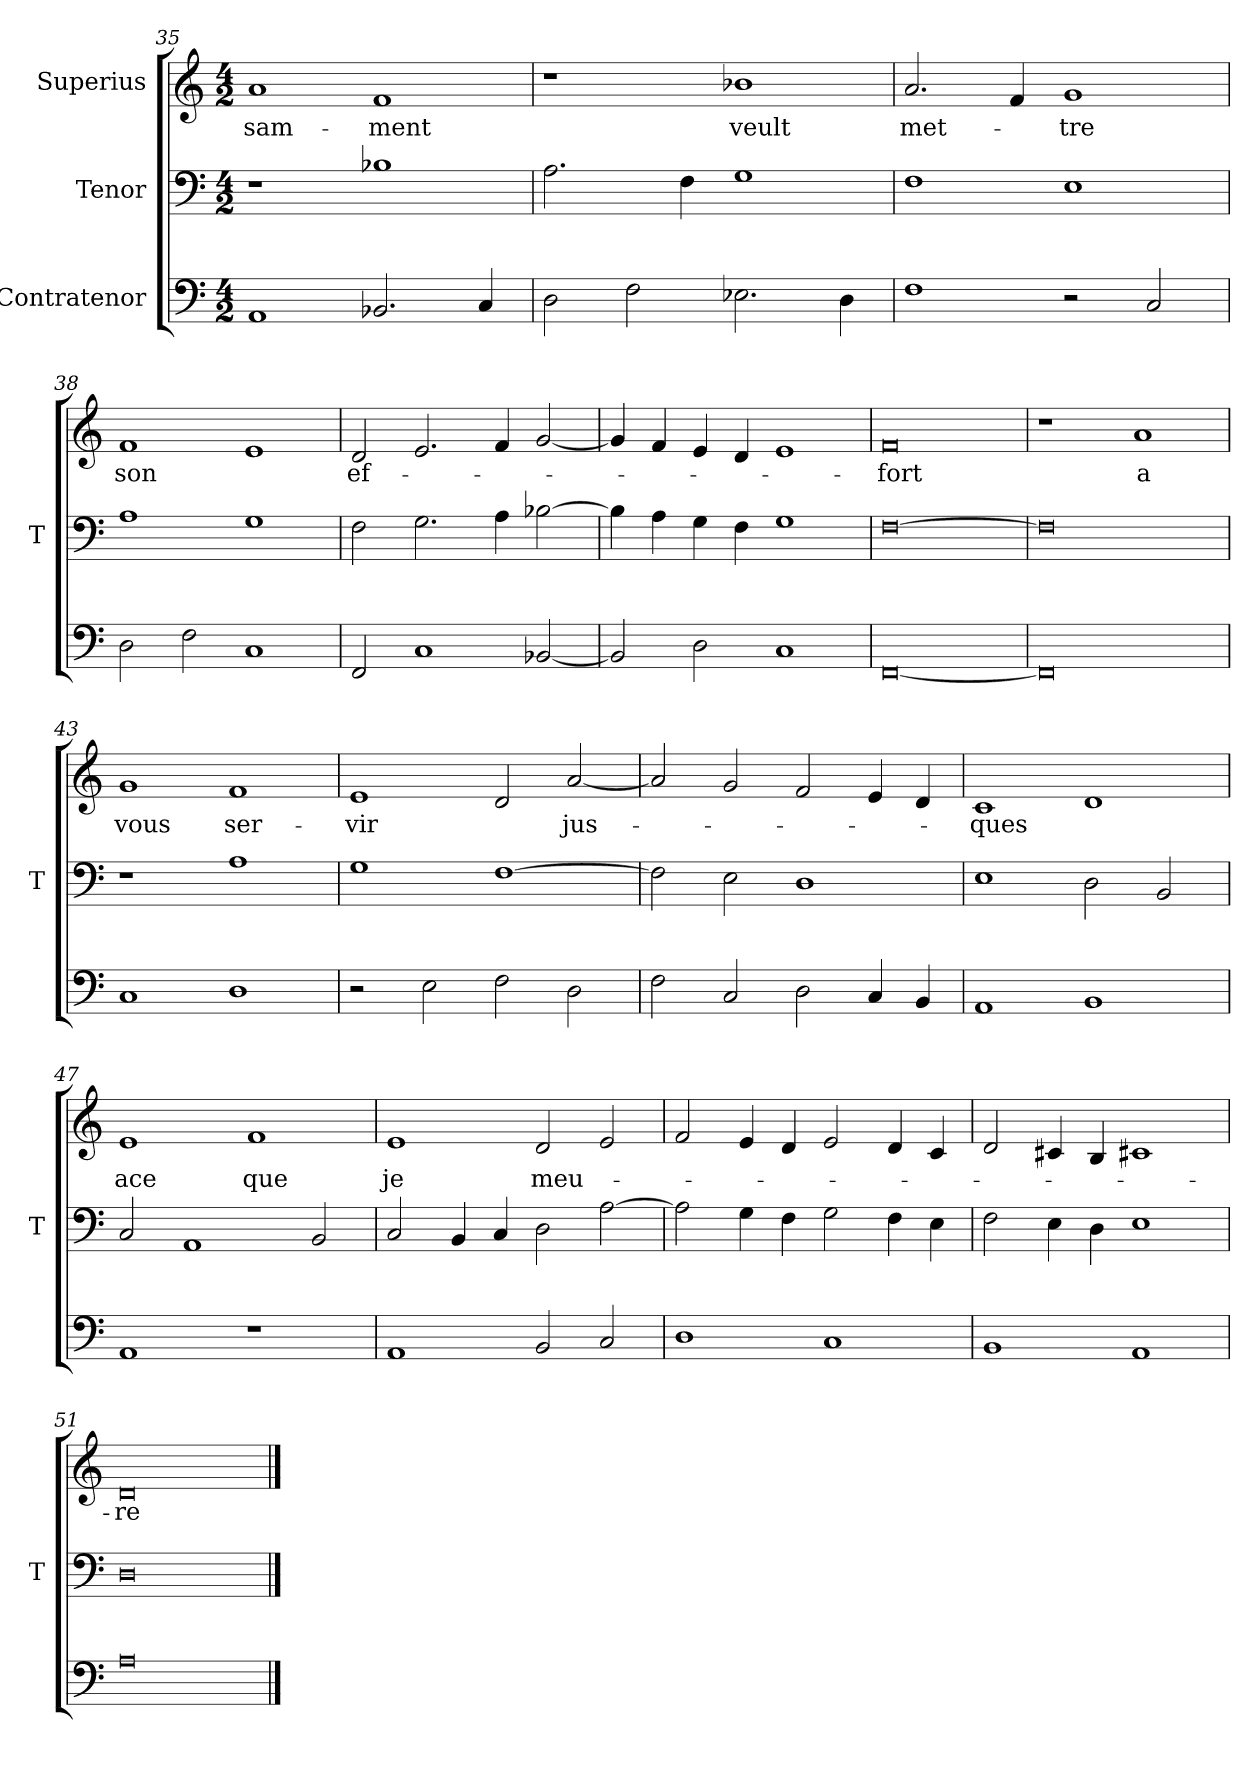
**kern	**kern	**kern	**text
*part3	*part2	*part1	*part1
*staff3	*staff2	*staff1	*staff1
*I"Contratenor	*I"Tenor	*I"Superius	*
*	*I'T	*	*
*clefF4	*clefF4	*clefG2	*
*M4/2	*M4/2	*M4/2	*
=35	=35	=35	=35
1AA	1r	1a	-sam-
2.BB-X	1B-X	1f	-ment
4C	.	.	.
=36	=36	=36	=36
2D	2.A	1r	.
2F	.	.	.
.	4F	.	.
2.E-X	1G	1b-X	-veult
4D	.	.	.
=37	=37	=37	=37
1F	1F	2.a	met-
.	.	4f	.
2r	1E	1g	-tre
2C	.	.	.
=38	=38	=38	=38
2D	1A	1f	-son
2F	.	.	.
1C	1G	1e	.
=39	=39	=39	=39
2FF	2F	2d	ef-
1C	2.G	2.e	.
.	4A	4f	.
[2BB-X	[2B-X	[2g	.
=40	=40	=40	=40
2BB-]	4B-]	4g]	.
.	4A	4f	.
2D	4G	4e	.
.	4F	4d	.
1C	1G	1e	.
=41	=41	=41	=41
[0FF	[0F	0f	-fort
=42	=42	=42	=42
0FF]	0F]	1r	.
.	.	1a	-a
=43	=43	=43	=43
1C	1r	1g	-vous
1D	1A	1f	ser-
=44	=44	=44	=44
2r	1G	1e	-vir
2E	.	.	.
2F	[1F	2d	.
2D	.	[2a	jus-
=45	=45	=45	=45
2F	2F]	2a]	.
2C	2E	2g	.
2D	1D	2f	.
4C	.	4e	.
4BB	.	4d	.
=46	=46	=46	=46
1AA	1E	1c	-ques
1BB	2D	1d	.
.	2BB	.	.
=47	=47	=47	=47
1AA	2C	1e	-ace
.	1AA	.	.
1r	.	1f	-que
.	2BB	.	.
=48	=48	=48	=48
1AA	2C	1e	-je
.	4BB	.	.
.	4C	.	.
2BB	2D	2d	meu-
2C	[2A	2e	.
=49	=49	=49	=49
1D	2A]	2f	.
.	4G	4e	.
.	4F	4d	.
1C	2G	2e	.
.	4F	4d	.
.	4E	4c	.
=50	=50	=50	=50
1BB	2F	2d	.
.	4E	4c#X	.
.	4D	4B	.
1AA	1E	1c#X	.
=51	=51	=51	=51
0A	0D	0d	-re
==	==	==	==
*-	*-	*-	*-
